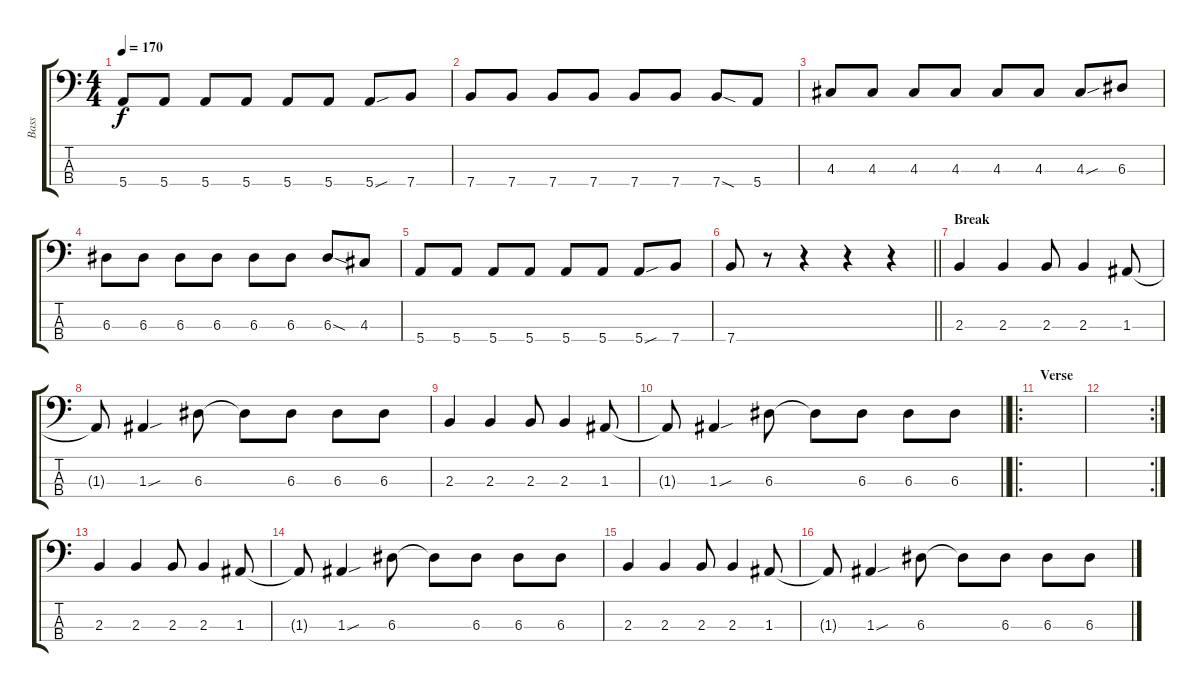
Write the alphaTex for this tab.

\track ("Bass" "Bass") {instrument electricbassfinger}
\staff {score tabs}
\tuning (G2 D2 A1 E1) {hide}
\ts (4 4)
\tempo 170
\clef f4
\ks c
5.4.8{dy f} 5.4.8 5.4.8 5.4.8 5.4.8 5.4.8 5.4{sou}.8 7.4.8 |
7.4.8 7.4.8 7.4.8 7.4.8 7.4.8 7.4.8 7.4{sod}.8 5.4.8 |
4.3.8 4.3.8 4.3.8 4.3.8 4.3.8 4.3.8 4.3{sou}.8 6.3.8 |
6.3.8 6.3.8 6.3.8 6.3.8 6.3.8 6.3.8 6.3{sod}.8 4.3.8 |
5.4.8 5.4.8 5.4.8 5.4.8 5.4.8 5.4.8 5.4{sou}.8 7.4.8 |
\barLineRight lightlight
7.4.8 r.8 r.4 r.4 r.4 |
\section ("" "Break")
2.3.4 2.3.4 2.3.8 2.3.4 1.3.8 |
1.3{t}.8 1.3{sou}.4 6.3.8 6.3{t}.8 6.3.8 6.3.8 6.3.8 |
2.3.4 2.3.4 2.3.8 2.3.4 1.3.8 |
\barLineRight lightlight
1.3{t}.8 1.3{sou}.4 6.3.8 6.3{t}.8 6.3.8 6.3.8 6.3.8 |
\ro
\section ("" "Verse")
|
\rc 2
|
2.3.4 2.3.4 2.3.8 2.3.4 1.3.8 |
1.3{t}.8 1.3{sou}.4 6.3.8 6.3{t}.8 6.3.8 6.3.8 6.3.8 |
2.3.4 2.3.4 2.3.8 2.3.4 1.3.8 |
1.3{t}.8 1.3{sou}.4 6.3.8 6.3{t}.8 6.3.8 6.3.8 6.3.8
